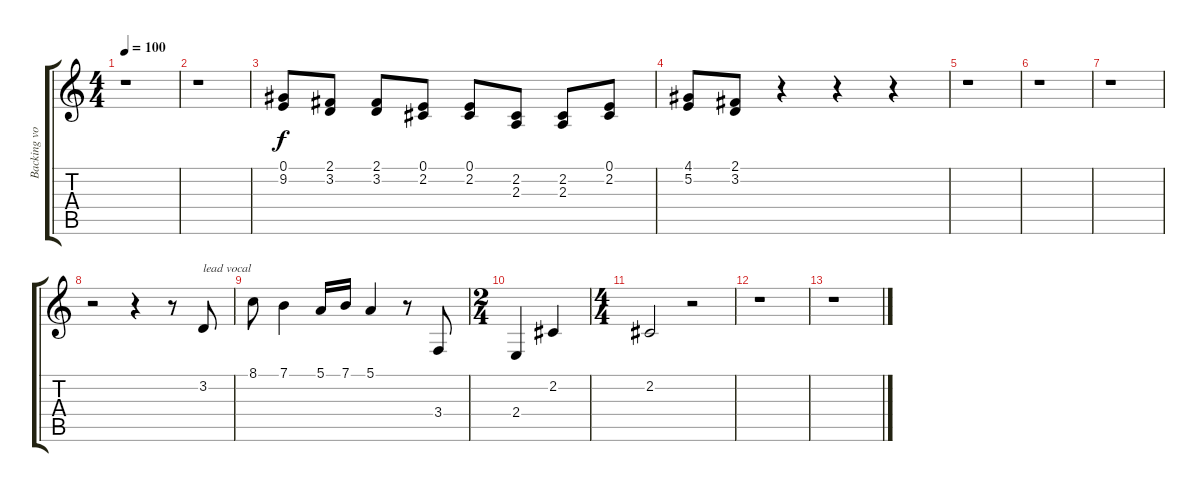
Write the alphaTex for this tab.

\track ("Backing vocals" "Backing vo") {instrument stringensemble1}
\staff {score tabs}
\tuning (E4 B3 G3 D3 A2 E2) {hide}
\ts (4 4)
\tempo 100
\clef g2
\ks c
r.1{dy f} |
r.1 |
(0.1 9.2).8 (2.1 3.2).8 (2.1 3.2).8 (0.1 2.2).8 (0.1 2.2).8 (2.2 2.3).8 (2.2 2.3).8 (0.1 2.2).8 |
(4.1 5.2).8 (2.1 3.2).8 r.4 r.4 r.4 |
r.1 |
r.1 |
r.1 |
r.2 r.4 r.8 3.2.8{txt "lead vocal"} |
8.1.8 7.1.4 5.1.16 7.1.16 5.1.4 r.8 3.4.8 |
\ts (2 4)
2.4.4 2.2.4 |
\ts (4 4)
2.2.2 r.2 |
r.1 |
r.1
